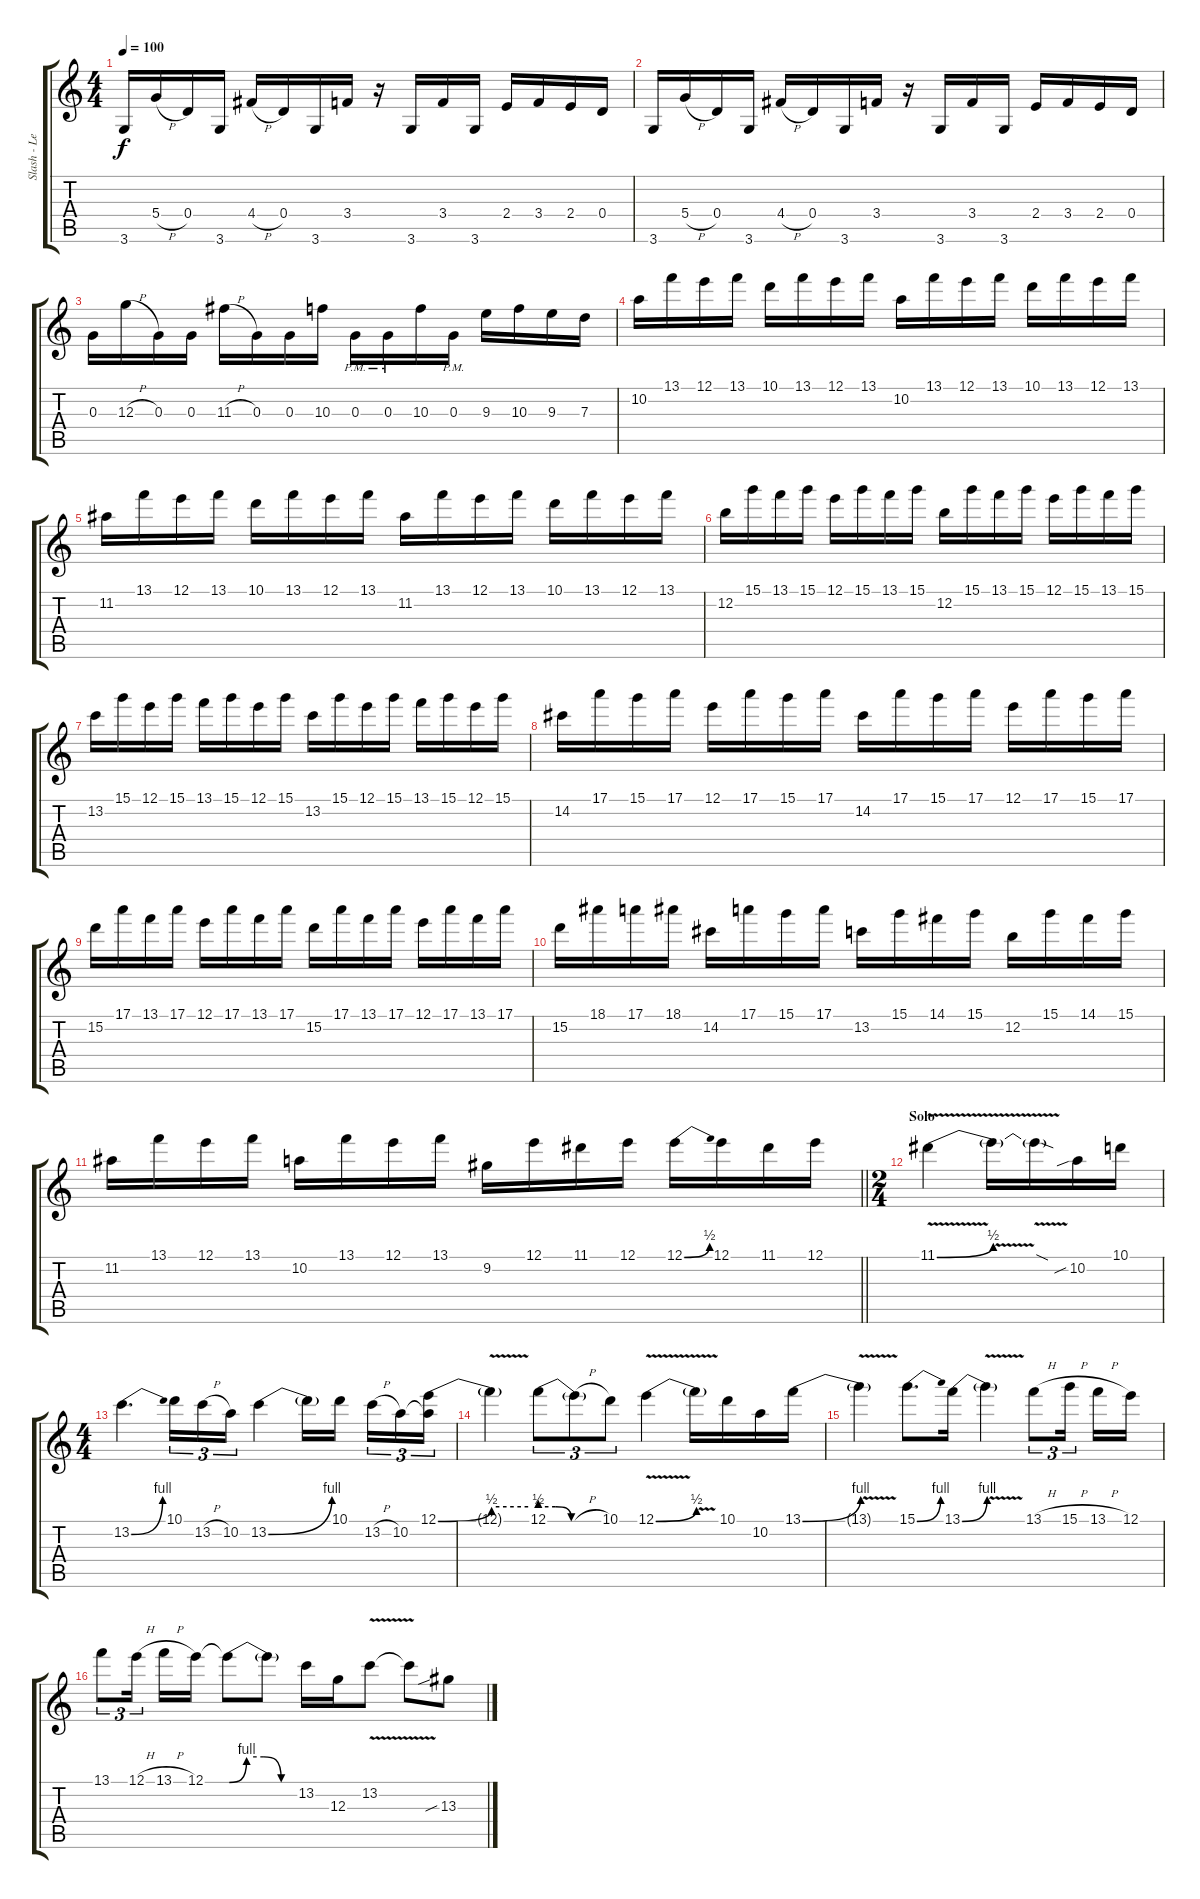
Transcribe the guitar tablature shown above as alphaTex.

\track ("Slash - Lead Guitar" "Slash - Le") {instrument acousticguitarsteel}
\staff {score tabs}
\tuning (E4 B3 G3 D3 A2 E2) {hide}
\ts (4 4)
\tempo 100
\clef g2
\ks c
3.6.16{dy f} 5.4{h}.16 0.4.16 3.6.16 4.4{h}.16 0.4.16 3.6.16 3.4.16 r.16 3.6.16 3.4.16 3.6.16 2.4.16 3.4.16 2.4.16 0.4.16 |
3.6.16 5.4{h}.16 0.4.16 3.6.16 4.4{h}.16 0.4.16 3.6.16 3.4.16 r.16 3.6.16 3.4.16 3.6.16 2.4.16 3.4.16 2.4.16 0.4.16 |
0.3.16 12.3{h}.16 0.3.16 0.3.16 11.3{h}.16 0.3.16 0.3.16 10.3.16 0.3{pm}.16 0.3{pm}.16 10.3.16 0.3{pm}.16 9.3.16 10.3.16 9.3.16 7.3.16 |
10.2.16 13.1.16 12.1.16 13.1.16 10.1.16 13.1.16 12.1.16 13.1.16 10.2.16 13.1.16 12.1.16 13.1.16 10.1.16 13.1.16 12.1.16 13.1.16 |
11.2.16 13.1.16 12.1.16 13.1.16 10.1.16 13.1.16 12.1.16 13.1.16 11.2.16 13.1.16 12.1.16 13.1.16 10.1.16 13.1.16 12.1.16 13.1.16 |
12.2.16 15.1.16 13.1.16 15.1.16 12.1.16 15.1.16 13.1.16 15.1.16 12.2.16 15.1.16 13.1.16 15.1.16 12.1.16 15.1.16 13.1.16 15.1.16 |
13.2.16 15.1.16 12.1.16 15.1.16 13.1.16 15.1.16 12.1.16 15.1.16 13.2.16 15.1.16 12.1.16 15.1.16 13.1.16 15.1.16 12.1.16 15.1.16 |
14.2.16 17.1.16 15.1.16 17.1.16 12.1.16 17.1.16 15.1.16 17.1.16 14.2.16 17.1.16 15.1.16 17.1.16 12.1.16 17.1.16 15.1.16 17.1.16 |
15.2.16 17.1.16 13.1.16 17.1.16 12.1.16 17.1.16 13.1.16 17.1.16 15.2.16 17.1.16 13.1.16 17.1.16 12.1.16 17.1.16 13.1.16 17.1.16 |
15.2.16 18.1.16 17.1.16 18.1.16 14.2.16 17.1.16 15.1.16 17.1.16 13.2.16 15.1.16 14.1.16 15.1.16 12.2.16 15.1.16 14.1.16 15.1.16 |
\barLineRight lightlight
11.2.16 13.1.16 12.1.16 13.1.16 10.2.16 13.1.16 12.1.16 13.1.16 9.2.16 12.1.16 11.1.16 12.1.16 12.1{be (bend 0 0 60 2)}.16 12.1.16 11.1.16 12.1.16 |
\ts (2 4)
\section ("" "Solo")
11.1{be (bend 0 0 60 2) v}.4 11.1{v t}.16 11.1{v sod t}.16 10.2{sib}.16 10.1.16 |
\ts (4 4)
13.2{be (bend 0 0 60 4)}.4{d} 10.1.16{tu (3 2)} 13.2{h}.16{tu (3 2)} 10.2.16{tu (3 2)} 13.2{be (bend 0 0 60 4)}.4 13.2{t}.16 10.1.16{beam splitsecondary} 13.2{h}.16{tu (3 2)} 10.2.16{tu (3 2)} (12.1{be (bend 0 0 60 2)} 10.2{t}).16{tu (3 2)} |
12.1{be (hold 0 2 60 2) v t}.4 12.1{be (custom 0 2 15 2 30 0 60 0)}.8{tu (3 2)} 12.1{h t}.8{tu (3 2)} 10.1.8{tu (3 2)} 12.1{be (bend 0 0 60 2) v}.4 12.1{v t}.16 10.1.16 10.2.16 13.1{be (bend 0 0 60 4)}.16 |
13.1{v t}.4 15.1{be (bend 0 0 60 4)}.8{d} 13.1{be (bend 0 0 60 4)}.16 13.1{v t}.4 13.1{h}.8{tu (3 2)} 15.1{h}.16{tu (3 2) beam splitsecondary} 13.1{h}.16 12.1.16 |
13.1.8{tu (3 2)} 12.1{h}.16{tu (3 2) beam splitsecondary} 13.1{h}.16 12.1.16 12.1{be (custom 0 0 15 4 30 4 45 0 60 0) t}.8 12.1{t}.8 13.2.16 12.3.16 13.2{v}.8 13.2{v t}.8 13.3{sib}.8
